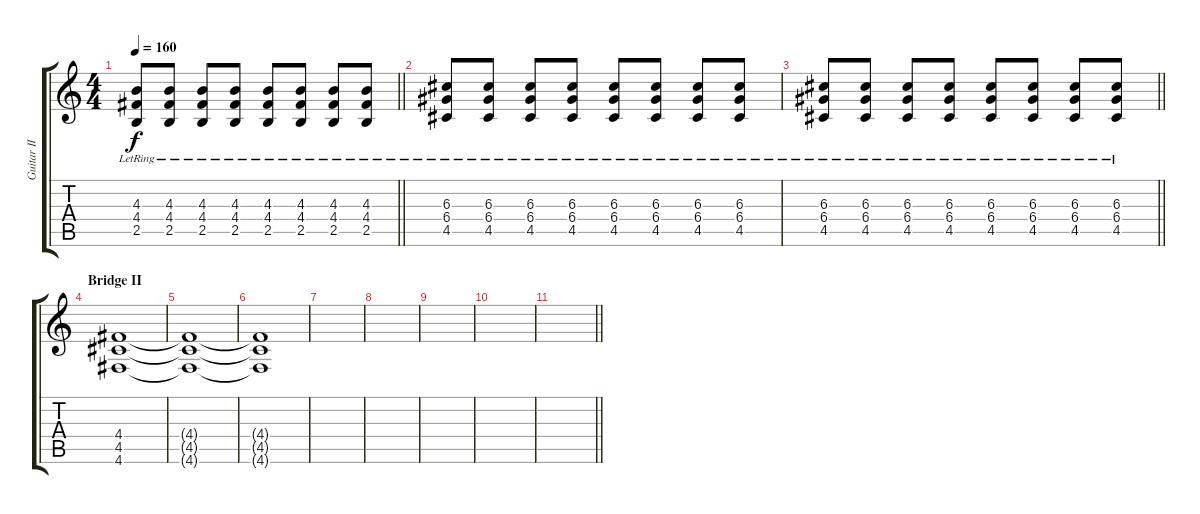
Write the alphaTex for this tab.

\track ("Guitar II" "Guitar II") {instrument distortionguitar}
\staff {score tabs}
\tuning (E4 B3 G3 D3 A2 D2) {hide}
\ts (4 4)
\tempo 160
\clef g2
\barLineRight lightlight
\ks c
(4.3{lr} 4.4{lr} 2.5{lr}).8{dy f} (4.3{lr} 4.4{lr} 2.5{lr}).8 (4.3{lr} 4.4{lr} 2.5{lr}).8 (4.3{lr} 4.4{lr} 2.5{lr}).8 (4.3{lr} 4.4{lr} 2.5{lr}).8 (4.3{lr} 4.4{lr} 2.5{lr}).8 (4.3{lr} 4.4{lr} 2.5{lr}).8 (4.3{lr} 4.4{lr} 2.5{lr}).8 |
(6.3{lr} 6.4{lr} 4.5{lr}).8 (6.3{lr} 6.4{lr} 4.5{lr}).8 (6.3{lr} 6.4{lr} 4.5{lr}).8 (6.3{lr} 6.4{lr} 4.5{lr}).8 (6.3{lr} 6.4{lr} 4.5{lr}).8 (6.3{lr} 6.4{lr} 4.5{lr}).8 (6.3{lr} 6.4{lr} 4.5{lr}).8 (6.3{lr} 6.4{lr} 4.5{lr}).8 |
\barLineRight lightlight
(6.3{lr} 6.4{lr} 4.5{lr}).8 (6.3{lr} 6.4{lr} 4.5{lr}).8 (6.3{lr} 6.4{lr} 4.5{lr}).8 (6.3{lr} 6.4{lr} 4.5{lr}).8 (6.3{lr} 6.4{lr} 4.5{lr}).8 (6.3{lr} 6.4{lr} 4.5{lr}).8 (6.3{lr} 6.4{lr} 4.5{lr}).8 (6.3{lr} 6.4{lr} 4.5{lr}).8 |
\section ("" "Bridge II")
(4.4 4.5 4.6).1 |
(4.4{t} 4.5{t} 4.6{t}).1 |
(4.4{t} 4.5{t} 4.6{t}).1 |
|
|
|
|
\barLineRight lightlight
